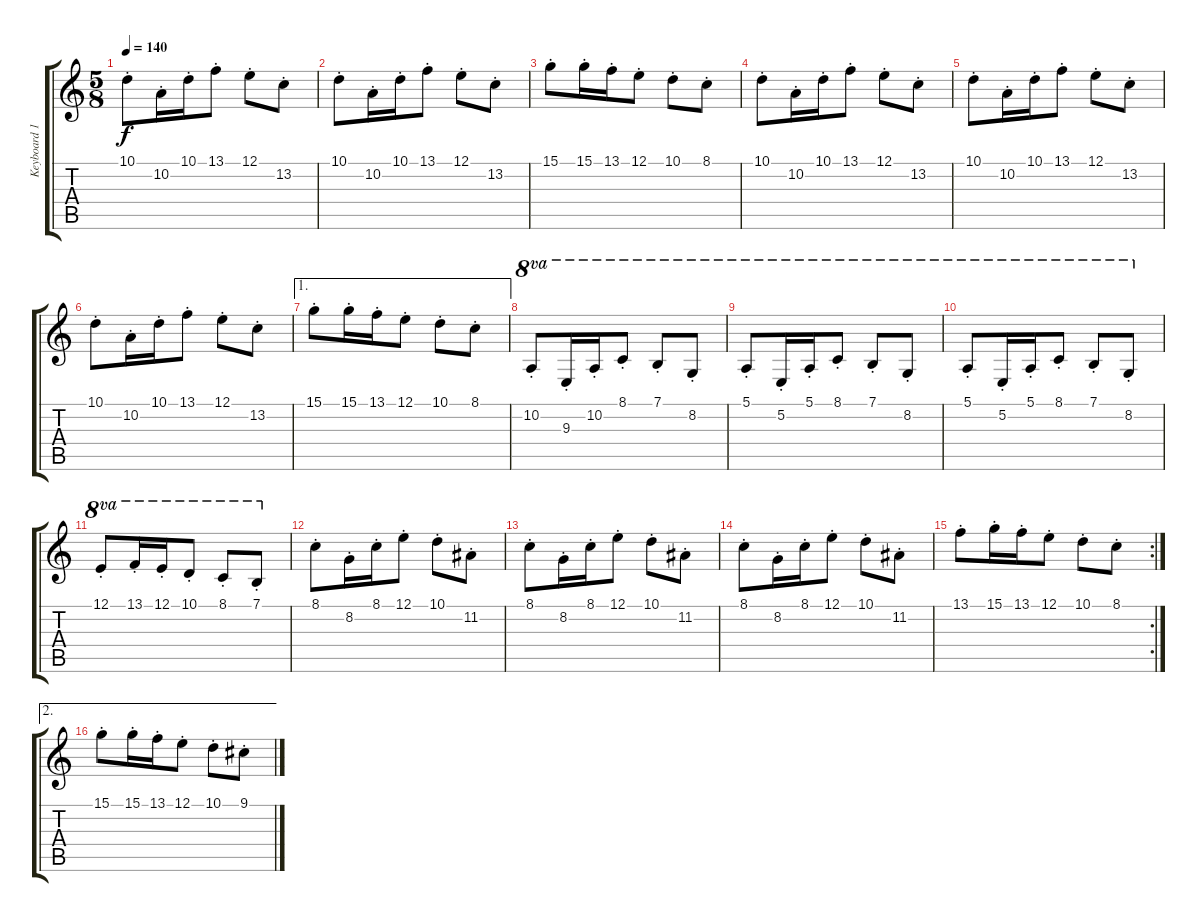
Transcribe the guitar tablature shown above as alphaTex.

\track ("Keyboard 1" "Keyboard 1") {instrument stringensemble1}
\staff {score tabs}
\tuning (E4 B3 G3 D3 A2 E2) {hide}
\ts (5 8)
\tempo 140
\clef g2
\ks c
10.1{st}.8{dy f} 10.2{st}.16 10.1{st}.16 13.1{st}.8 12.1{st}.8 13.2{st}.8 |
10.1{st}.8 10.2{st}.16 10.1{st}.16 13.1{st}.8 12.1{st}.8 13.2{st}.8 |
15.1{st}.8 15.1{st}.16 13.1{st}.16 12.1{st}.8 10.1{st}.8 8.1{st}.8 |
10.1{st}.8 10.2{st}.16 10.1{st}.16 13.1{st}.8 12.1{st}.8 13.2{st}.8 |
10.1{st}.8 10.2{st}.16 10.1{st}.16 13.1{st}.8 12.1{st}.8 13.2{st}.8 |
10.1{st}.8 10.2{st}.16 10.1{st}.16 13.1{st}.8 12.1{st}.8 13.2{st}.8 |
\ae 1
15.1{st}.8 15.1{st}.16 13.1{st}.16 12.1{st}.8 10.1{st}.8 8.1{st}.8 |
10.2{st}.8{ot 8va} 9.3{st}.16{ot 8va} 10.2{st}.16{ot 8va} 8.1{st}.8{ot 8va} 7.1{st}.8{ot 8va} 8.2{st}.8{ot 8va} |
5.1{st}.8{ot 8va} 5.2{st}.16{ot 8va} 5.1{st}.16{ot 8va} 8.1{st}.8{ot 8va} 7.1{st}.8{ot 8va} 8.2{st}.8{ot 8va} |
5.1{st}.8{ot 8va} 5.2{st}.16{ot 8va} 5.1{st}.16{ot 8va} 8.1{st}.8{ot 8va} 7.1{st}.8{ot 8va} 8.2{st}.8{ot 8va} |
12.1{st}.8{ot 8va} 13.1{st}.16{ot 8va} 12.1{st}.16{ot 8va} 10.1{st}.8{ot 8va} 8.1{st}.8{ot 8va} 7.1{st}.8{ot 8va} |
8.1{st}.8 8.2{st}.16 8.1{st}.16 12.1{st}.8 10.1{st}.8 11.2{st}.8 |
8.1{st}.8 8.2{st}.16 8.1{st}.16 12.1{st}.8 10.1{st}.8 11.2{st}.8 |
8.1{st}.8 8.2{st}.16 8.1{st}.16 12.1{st}.8 10.1{st}.8 11.2{st}.8 |
\rc 2
13.1{st}.8 15.1{st}.16 13.1{st}.16 12.1{st}.8 10.1{st}.8 8.1{st}.8 |
\ae 2
15.1{st}.8 15.1{st}.16 13.1{st}.16 12.1{st}.8 10.1{st}.8 9.1{st}.8
